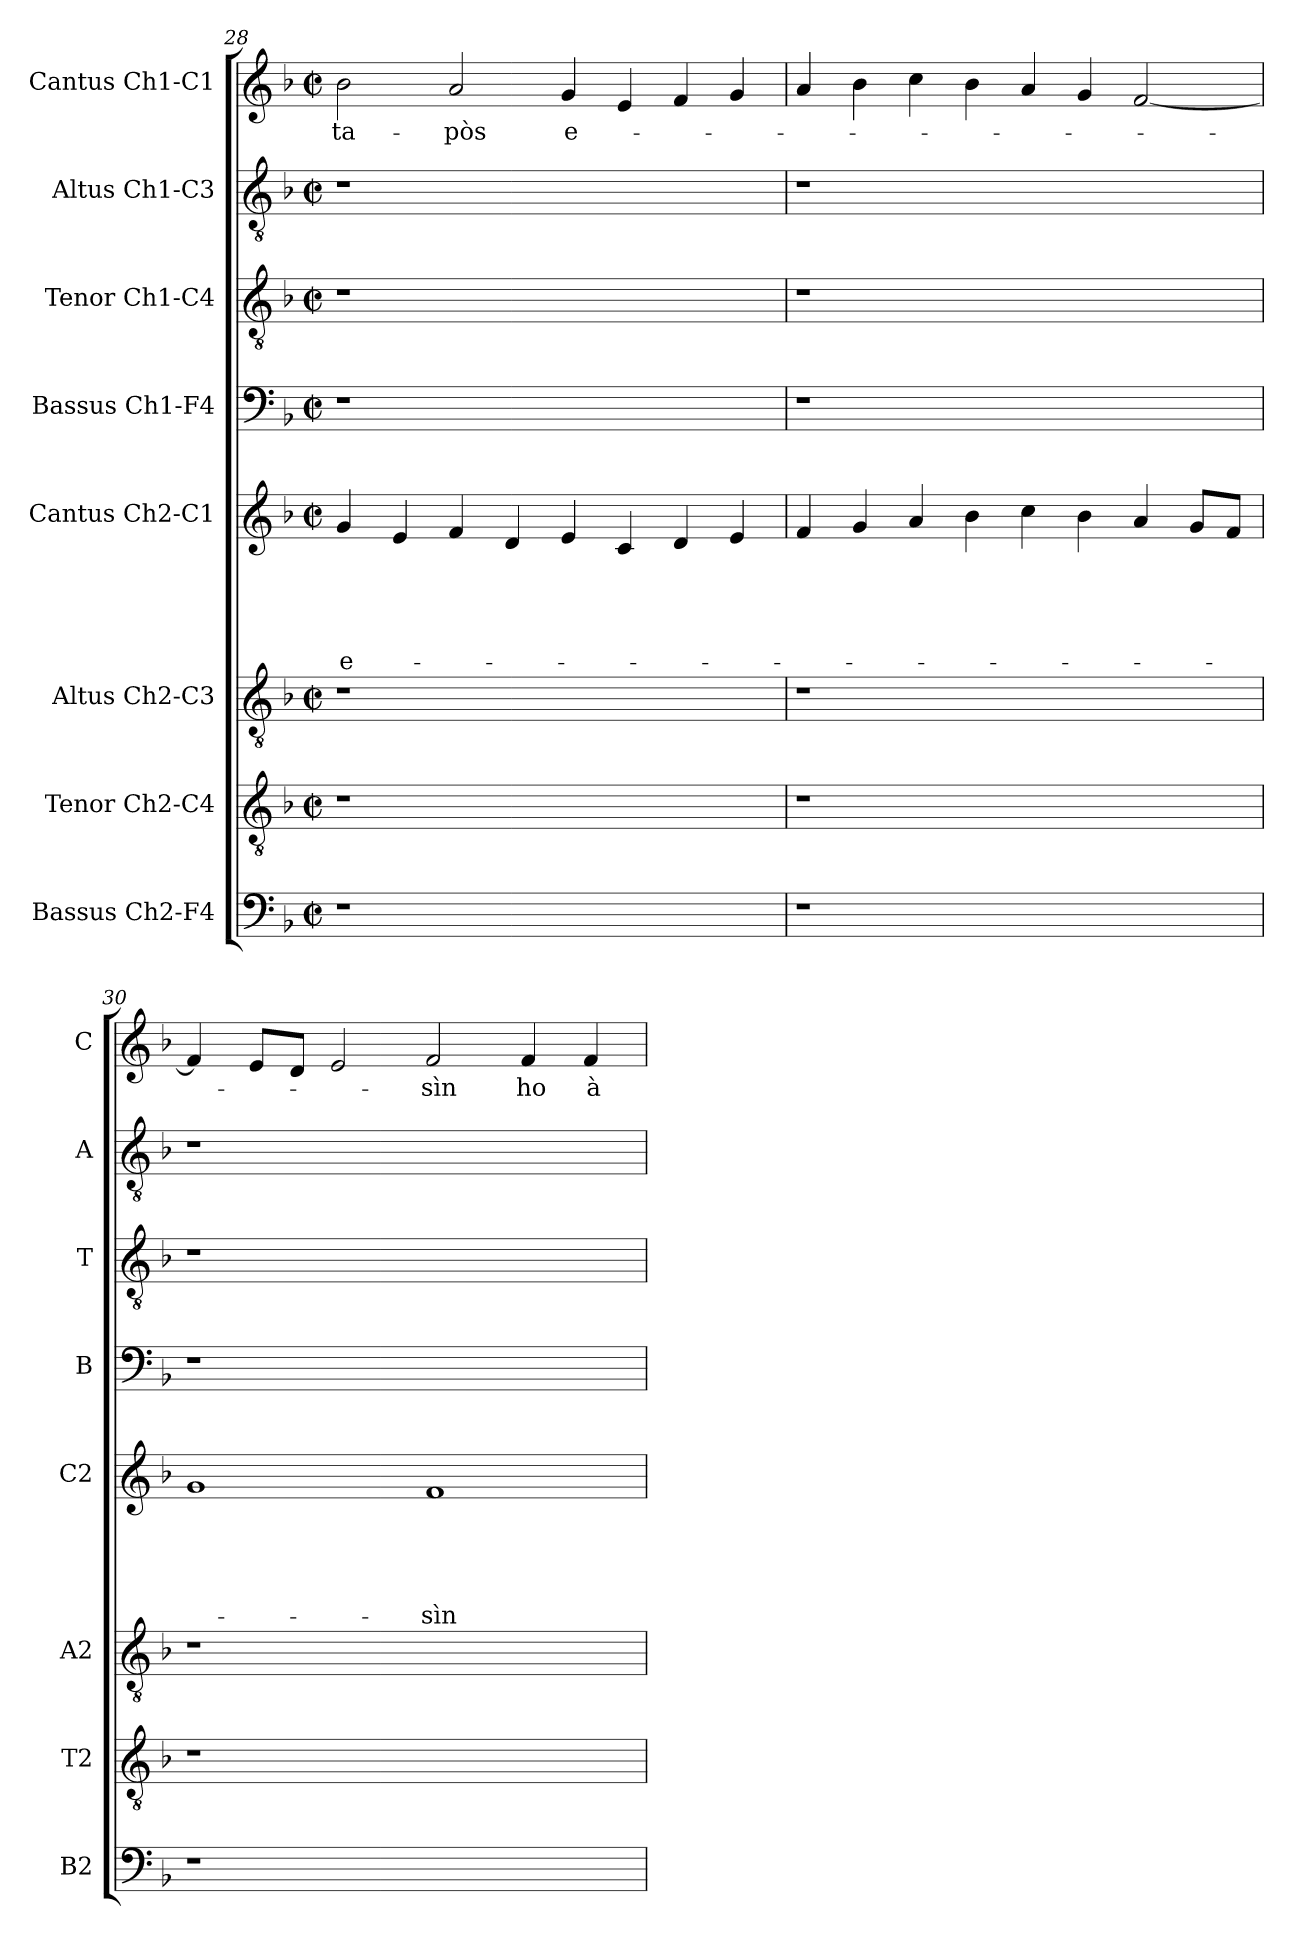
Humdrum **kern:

**kern	**kern	**kern	**kern	**text	**text	**text	**text	**text	**kern	**kern	**kern	**kern	**text
*part8	*part7	*part6	*part5	*part5	*part5	*part5	*part5	*part5	*part4	*part3	*part2	*part1	*part1
*staff8	*staff7	*staff6	*staff5	*staff5	*staff5	*staff5	*staff5	*staff5	*staff4	*staff3	*staff2	*staff1	*staff1
*I"Bassus Ch2-F4	*I"Tenor Ch2-C4	*I"Altus Ch2-C3	*I"Cantus Ch2-C1	*	*	*	*	*	*I"Bassus Ch1-F4	*I"Tenor Ch1-C4	*I"Altus Ch1-C3	*I"Cantus Ch1-C1	*
*I'B2	*I'T2	*I'A2	*I'C2	*	*	*	*	*	*I'B	*I'T	*I'A	*I'C	*
*clefF4	*clefGv2	*clefGv2	*clefG2	*	*	*	*	*	*clefF4	*clefGv2	*clefGv2	*clefG2	*
*k[b-]	*k[b-]	*k[b-]	*k[b-]	*	*	*	*	*	*k[b-]	*k[b-]	*k[b-]	*k[b-]	*
*F:	*F:	*F:	*F:	*	*	*	*	*	*F:	*F:	*F:	*F:	*
*M2/2	*M2/2	*M2/2	*M2/2	*	*	*	*	*	*M2/2	*M2/2	*M2/2	*M2/2	*
*met(c|)	*met(c|)	*met(c|)	*met(c|)	*	*	*	*	*	*met(c|)	*met(c|)	*met(c|)	*met(c|)	*
=28	=28	=28	=28	=28	=28	=28	=28	=28	=28	=28	=28	=28	=28
!	!	!	!	!	!	!	!	!LO:LY:b	!	!	!	!	!LO:LY:b
1r	1r	1r	4g/	.	.	.	.	e-	1r	1r	1r	2b-\	-ta-
.	.	.	4e/	.	.	.	.	.	.	.	.	.	.
!	!	!	!	!	!	!	!	!	!	!	!	!	!LO:LY:b
.	.	.	4f/	.	.	.	.	.	.	.	.	2a/	-pòs
.	.	.	4d/	.	.	.	.	.	.	.	.	.	.
!	!	!	!	!	!	!	!	!	!	!	!	!	!LO:LY:b
1ryy	1ryy	1ryy	4e/	.	.	.	.	.	1ryy	1ryy	1ryy	4g/	e-
.	.	.	4c/	.	.	.	.	.	.	.	.	4e/	.
.	.	.	4d/	.	.	.	.	.	.	.	.	4f/	.
.	.	.	4e/	.	.	.	.	.	.	.	.	4g/	.
=29	=29	=29	=29	=29	=29	=29	=29	=29	=29	=29	=29	=29	=29
1r	1r	1r	4f/	.	.	.	.	.	1r	1r	1r	4a/	.
.	.	.	4g/	.	.	.	.	.	.	.	.	4b-\	.
.	.	.	4a/	.	.	.	.	.	.	.	.	4cc\	.
.	.	.	4b-\	.	.	.	.	.	.	.	.	4b-\	.
1ryy	1ryy	1ryy	4cc\	.	.	.	.	.	1ryy	1ryy	1ryy	4a/	.
.	.	.	4b-\	.	.	.	.	.	.	.	.	4g/	.
.	.	.	4a/	.	.	.	.	.	.	.	.	[2f/	.
.	.	.	8g/L	.	.	.	.	.	.	.	.	.	.
.	.	.	8f/J	.	.	.	.	.	.	.	.	.	.
=30	=30	=30	=30	=30	=30	=30	=30	=30	=30	=30	=30	=30	=30
1r	1r	1r	1g	.	.	.	.	.	1r	1r	1r	4f/]	.
.	.	.	.	.	.	.	.	.	.	.	.	8e/L	.
.	.	.	.	.	.	.	.	.	.	.	.	8d/J	.
.	.	.	.	.	.	.	.	.	.	.	.	2e/	.
!	!	!	!	!	!	!	!	!LO:LY:b	!	!	!	!	!LO:LY:b
1ryy	1ryy	1ryy	1f	.	.	.	.	-sìn	1ryy	1ryy	1ryy	2f/	-sìn
!	!	!	!	!	!	!	!	!	!	!	!	!	!LO:LY:b
.	.	.	.	.	.	.	.	.	.	.	.	4f/	ho
!	!	!	!	!	!	!	!	!	!	!	!	!	!LO:LY:b
.	.	.	.	.	.	.	.	.	.	.	.	4f/	à-
=	=	=	=	=	=	=	=	=	=	=	=	=	=
*-	*-	*-	*-	*-	*-	*-	*-	*-	*-	*-	*-	*-	*-
